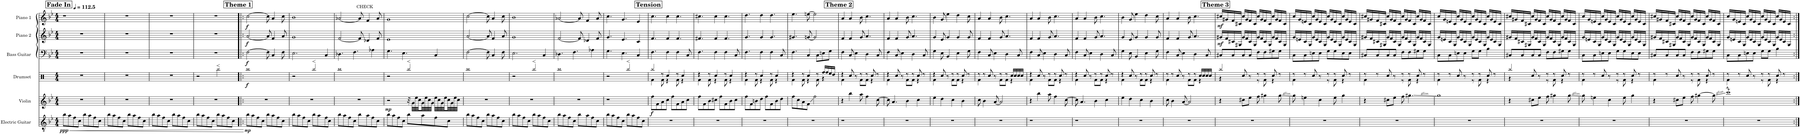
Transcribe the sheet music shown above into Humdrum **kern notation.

**kern	**dynam	**kern	**dynam	**kern	**dynam	**kern	**dynam	**kern	**dynam	**kern	**dynam
*part6	*part6	*part5	*part5	*part4	*part4	*part3	*part3	*part2	*part2	*part1	*part1
*staff6	*staff6	*staff5	*staff5	*staff4	*staff4	*staff3	*staff3	*staff2	*staff2	*staff1	*staff1
*I"Electric Guitar	*	*I"Violin	*	*I"Drumset	*	*I"Bass Guitar	*	*I"Piano 2	*	*I"Piano 1	*
*I'El. Guit.	*	*I'Vln.	*	*I'D. Set	*	*I'B. Guit.	*	*I'Pno. 2	*	*I'Pno. 1	*
*clefGv2	*	*clefG2	*	*clefX	*	*clefF4	*	*clefG2	*	*clefG2	*
*	*	*	*	*	*	*Trd7c12	*	*	*	*	*
*k[b-e-]	*	*k[b-e-]	*	*k[]	*	*k[b-e-]	*	*k[b-e-]	*	*k[b-e-]	*
*M4/4	*	*M4/4	*	*M4/4	*	*M4/4	*	*M4/4	*	*M4/4	*
*MM113	*	*MM113	*	*MM113	*	*MM113	*	*MM113	*	*MM113	*
!!LO:REH:place=s1:a:B:cj:fs=14:t=Fade In
=1	=1	=1	=1	=1	=1	=1	=1	=1	=1	=1	=1
!	!LO:HP:b	!	!	!	!	!	!	!	!	!	!
!	!LO:DY:n=1:b	!	!	!	!	!	!	!	!	!	!
8b-\L	< ppp	1r	.	1r	.	1r	.	1r	.	1r	.
8a\	.	.	.	.	.	.	.	.	.	.	.
8f\	.	.	.	.	.	.	.	.	.	.	.
8c\J	.	.	.	.	.	.	.	.	.	.	.
8b-\L	.	.	.	.	.	.	.	.	.	.	.
8a\	.	.	.	.	.	.	.	.	.	.	.
8f\	.	.	.	.	.	.	.	.	.	.	.
8c\J	.	.	.	.	.	.	.	.	.	.	.
=2	=2	=2	=2	=2	=2	=2	=2	=2	=2	=2	=2
8b-\L	.	1r	.	1r	.	1r	.	1r	.	1r	.
8a\	.	.	.	.	.	.	.	.	.	.	.
8f\	.	.	.	.	.	.	.	.	.	.	.
8c\J	.	.	.	.	.	.	.	.	.	.	.
8b-\L	.	.	.	.	.	.	.	.	.	.	.
8a\	.	.	.	.	.	.	.	.	.	.	.
8f\	.	.	.	.	.	.	.	.	.	.	.
8c\J	.	.	.	.	.	.	.	.	.	.	.
=3	=3	=3	=3	=3	=3	=3	=3	=3	=3	=3	=3
8b-\L	.	1r	.	1r	.	1r	.	1r	.	1r	.
8a\	.	.	.	.	.	.	.	.	.	.	.
8f\	.	.	.	.	.	.	.	.	.	.	.
8c\J	.	.	.	.	.	.	.	.	.	.	.
8b-\L	.	.	.	.	.	.	.	.	.	.	.
8a\	.	.	.	.	.	.	.	.	.	.	.
8f\	.	.	.	.	.	.	.	.	.	.	.
8c\J	.	.	.	.	.	.	.	.	.	.	.
=4	=4	=4	=4	=4	=4	=4	=4	=4	=4	=4	=4
8b-\L	.	1r	.	2r	.	1r	.	1r	.	1r	.
8a\	.	.	.	.	.	.	.	.	.	.	.
8f\	.	.	.	.	.	.	.	.	.	.	.
8c\J	.	.	.	.	.	.	.	.	.	.	.
8b-\L	.	.	.	2Rbb>\	.	.	.	.	.	.	.
8a\	.	.	.	.	.	.	.	.	.	.	.
8f\	.	.	.	.	.	.	.	.	.	.	.
8c\J	.	.	.	.	.	.	.	.	.	.	.
.	[	.	.	.	.	.	.	.	.	.	.
!!LO:REH:place=s1:a:B:cj:fs=14:t=Theme 1
=5!|:	=5!|:	=5!|:	=5!|:	=5!|:	=5!|:	=5!|:	=5!|:	=5!|:	=5!|:	=5!|:	=5!|:
!	!LO:DY:b	!	!	!	!LO:DY:b	!	!LO:DY:b	!	!LO:DY:b	!	!LO:DY:b
8b-\L	mp	1r	.	1Rbb	f	[2F\	f	[2a/	f	[2cc\	f
8a\	.	.	.	.	.	.	.	.	.	.	.
8f\	.	.	.	.	.	.	.	.	.	.	.
8c\J	.	.	.	.	.	.	.	.	.	.	.
8b-\L	.	.	.	.	.	8F\]	.	8a/]	.	8cc\]	.
8a\	.	.	.	.	.	4C/	.	4f/	.	4a/	.
8f\	.	.	.	.	.	.	.	.	.	.	.
8c\J	.	.	.	.	.	8F\	.	8a/	.	8cc\	.
=6	=6	=6	=6	=6	=6	=6	=6	=6	=6	=6	=6
8b-\L	.	1r	.	2r	.	2.E-\	.	1g	.	1b-	.
8a\	.	.	.	.	.	.	.	.	.	.	.
8f\	.	.	.	.	.	.	.	.	.	.	.
8c\J	.	.	.	.	.	.	.	.	.	.	.
8b-\L	.	.	.	2Rbb>/	.	.	.	.	.	.	.
8a\	.	.	.	.	.	.	.	.	.	.	.
8f\	.	.	.	.	.	4C/	.	.	.	.	.
8c\J	.	.	.	.	.	.	.	.	.	.	.
=7	=7	=7	=7	=7	=7	=7	=7	=7	=7	=7	=7
8b-\L	.	1r	.	1Rbb	.	4.D-X\	.	[2f/	.	[2a-X/	.
8a\	.	.	.	.	.	.	.	.	.	.	.
8f\	.	.	.	.	.	.	.	.	.	.	.
8c\J	.	.	.	.	.	4.F\	.	.	.	.	.
8b-\L	.	.	.	.	.	.	.	8f/]	.	8a-/]	.
!	!	!	!	!	!	!	!	!	!	!LO:TX:a:t=CHECK	!
8a\	.	.	.	.	.	.	.	4d-X/	.	4f/	.
8f\	.	.	.	.	.	4A-X\	.	.	.	.	.
8c\J	.	.	.	.	.	.	.	8f/	.	8a-/	.
=8	=8	=8	=8	=8	=8	=8	=8	=8	=8	=8	=8
!	!	!	!LO:DY:b	!	!	!	!	!	!	!	!
8b-\L	.	2r	mp	2r	.	4.G\	.	1e-	.	1g	.
8a\	.	.	.	.	.	.	.	.	.	.	.
8f\	.	.	.	.	.	.	.	.	.	.	.
8c\J	.	.	.	.	.	4.E-\	.	.	.	.	.
8b-\L	.	32r	.	2Rbb>/	.	.	.	.	.	.	.
.	.	32g\LLL	.	.	.	.	.	.	.	.	.
.	.	32ee-\	.	.	.	.	.	.	.	.	.
.	.	32cc\	.	.	.	.	.	.	.	.	.
8a\	.	32g\	.	.	.	.	.	.	.	.	.
.	.	32ee-\	.	.	.	.	.	.	.	.	.
.	.	32cc\	.	.	.	.	.	.	.	.	.
.	.	32g\JJJ	.	.	.	.	.	.	.	.	.
8f\	.	32ee-\LLL	.	.	.	4C/	.	.	.	.	.
.	.	32cc\	.	.	.	.	.	.	.	.	.
.	.	32g\	.	.	.	.	.	.	.	.	.
.	.	32ee-\	.	.	.	.	.	.	.	.	.
8c\J	.	32cc\	.	.	.	.	.	.	.	.	.
.	.	32g\	.	.	.	.	.	.	.	.	.
.	.	32ee-\	.	.	.	.	.	.	.	.	.
.	.	32cc\JJJ	.	.	.	.	.	.	.	.	.
=9	=9	=9	=9	=9	=9	=9	=9	=9	=9	=9	=9
8b-\L	.	1r	.	1Rbb	.	[2F\	.	[2a/	.	[2cc\	.
8a\	.	.	.	.	.	.	.	.	.	.	.
8f\	.	.	.	.	.	.	.	.	.	.	.
8c\J	.	.	.	.	.	.	.	.	.	.	.
8b-\L	.	.	.	.	.	8F\]	.	8a/]	.	8cc\]	.
8a\	.	.	.	.	.	4C/	.	4f/	.	4a/	.
8f\	.	.	.	.	.	.	.	.	.	.	.
8c\J	.	.	.	.	.	8F\	.	8a/	.	8cc\	.
=10	=10	=10	=10	=10	=10	=10	=10	=10	=10	=10	=10
8b-\L	.	1r	.	2r	.	2.E-\	.	1g	.	1b-	.
8a\	.	.	.	.	.	.	.	.	.	.	.
8f\	.	.	.	.	.	.	.	.	.	.	.
8c\J	.	.	.	.	.	.	.	.	.	.	.
8b-\L	.	.	.	2Rbb>/	.	.	.	.	.	.	.
8a\	.	.	.	.	.	.	.	.	.	.	.
8f\	.	.	.	.	.	4C/	.	.	.	.	.
8c\J	.	.	.	.	.	.	.	.	.	.	.
=11	=11	=11	=11	=11	=11	=11	=11	=11	=11	=11	=11
8b-\L	.	1r	.	1Rbb	.	4.D-X\	.	[2f/	.	[2a-X/	.
8a\	.	.	.	.	.	.	.	.	.	.	.
8f\	.	.	.	.	.	.	.	.	.	.	.
8c\J	.	.	.	.	.	4.F\	.	.	.	.	.
8b-\L	.	.	.	.	.	.	.	8f/]	.	8a-/]	.
8a\	.	.	.	.	.	.	.	4d-X/	.	4f/	.
8f\	.	.	.	.	.	4A-X\	.	.	.	.	.
8c\J	.	.	.	.	.	.	.	8f/	.	8a-/	.
=12	=12	=12	=12	=12	=12	=12	=12	=12	=12	=12	=12
8b-\L	.	1r	.	2r	.	4.G\	.	4.g/	.	4.cc\	.
8a\	.	.	.	.	.	.	.	.	.	.	.
8f\	.	.	.	.	.	.	.	.	.	.	.
8c\J	.	.	.	.	.	4.E-\	.	4.e-/	.	4.g/	.
8b-\L	.	.	.	2Rbb>/	.	.	.	.	.	.	.
8a\	.	.	.	.	.	.	.	.	.	.	.
8f\	.	.	.	.	.	4C/	.	4c/	.	4e-/	.
8c\J	.	.	.	.	.	.	.	.	.	.	.
!!LO:REH:place=s1:a:B:cj:fs=14:t=Tension
=13	=13	=13	=13	=13	=13	=13	=13	=13	=13	=13	=13
*	*	*	*	*^	*	*	*	*	*	*	*
!	!	!	!LO:DY:b	!	!	!	!	!	!	!	!	!
1r	.	8ff\L	f	4Rbb/	4Rf\	.	4.F\	.	4.f/	.	4.cc\	.
.	.	8f\	.	.	.	.	.	.	.	.	.	.
.	.	8a\	.	8r	8Rf\	.	.	.	.	.	.	.
.	.	8cc\J	.	4Rcc/	4r	.	4F\	.	4f/	.	4cc\	.
.	.	8ff\L	.	.	.	.	.	.	.	.	.	.
.	.	8f\	.	8r	8Rf\	.	4F\	.	4.f/	.	4.cc\	.
.	.	8a\	.	4Rcc/	4r	.	.	.	.	.	.	.
.	.	8cc\J	.	.	.	.	8C/	.	.	.	.	.
=14	=14	=14	=14	=14	=14	=14	=14	=14	=14	=14	=14	=14
1r	.	8ff\L	.	4r	4Rf\	.	4.F\	.	4.f#X/	.	4.cc#X\	.
.	.	8f\	.	.	.	.	.	.	.	.	.	.
.	.	8b-\	.	8r	8Rf\	.	.	.	.	.	.	.
.	.	8cc#X\J	.	4Rcc/	4r	.	4F\	.	4f#/	.	4cc#\	.
.	.	8ff\L	.	.	.	.	.	.	.	.	.	.
.	.	8f\	.	8r	8Rf\	.	4F\	.	4.f#/	.	4.cc#\	.
.	.	8b-\	.	4Rcc/	4r	.	.	.	.	.	.	.
.	.	8cc#\J	.	.	.	.	8C/	.	.	.	.	.
=15	=15	=15	=15	=15	=15	=15	=15	=15	=15	=15	=15	=15
1r	.	8ff\L	.	4r	4Rf\	.	4.F\	.	4.g/	.	4.dd\	.
.	.	8f\	.	.	.	.	.	.	.	.	.	.
.	.	8bn\	.	8r	8Rf\	.	.	.	.	.	.	.
.	.	8dd\J	.	4Rcc/	4r	.	4F\	.	4g/	.	4dd\	.
.	.	8ff\L	.	.	.	.	.	.	.	.	.	.
.	.	8f\	.	8r	8Rf\	.	4F\	.	4.g/	.	4.dd\	.
.	.	8b\	.	4Rcc/	4r	.	.	.	.	.	.	.
.	.	8dd\J	.	.	.	.	8C/	.	.	.	.	.
=16	=16	=16	=16	=16	=16	=16	=16	=16	=16	=16	=16	=16
1r	.	8ff\L	.	4r	4Rf\	.	4.F\	.	4.g#X/	.	4.ee-\	.
.	.	8cc\	.	.	.	.	.	.	.	.	.	.
.	.	8a\	.	8r	8Rf\	.	.	.	.	.	.	.
.	.	8f\J	.	4Rcc/	4r	.	4C/	.	[8gn/	.	[8een\	.
.	.	2ff\	.	.	.	.	.	.	2g/]	.	2ee\]	.
.	.	.	.	8r	8Rf\	.	8C\L	.	.	.	.	.
.	.	.	.	16Rff/LL	4r	.	8En\	.	.	.	.	.
.	.	.	.	16Rff/	.	.	.	.	.	.	.	.
.	.	.	.	16Ree/	.	.	8G\J	.	.	.	.	.
.	.	.	.	16Rdd/JJ	.	.	.	.	.	.	.	.
!!LO:REH:place=s1:a:B:cj:fs=14:t=Theme 2
=17	=17	=17	=17	=17	=17	=17	=17	=17	=17	=17	=17	=17
1r	.	4r	.	4r	4Rf\	.	4F\	.	4f/	.	4a/	.
.	.	4bb-\	.	8Rcc/	4ryy	.	8C/	.	4f/	.	4a/	.
.	.	.	.	8r	.	.	4E-\	.	.	.	.	.
.	.	8aa\	.	8r	8Rf\L	.	.	.	8g/	.	8b-\	.
.	.	4ff\	.	8r	8Rf\J	.	4D\	.	4.a/	.	4.cc\	.
.	.	.	.	8Rcc/	4r	.	.	.	.	.	.	.
.	.	[8cc\	.	8r	.	.	8C/	.	.	.	.	.
=18	=18	=18	=18	=18	=18	=18	=18	=18	=18	=18	=18	=18
1r	.	8cc\]	.	4r	4Rf\	.	4F\	.	4f/	.	4a/	.
.	.	4.a/	.	.	.	.	.	.	.	.	.	.
.	.	.	.	8Rcc/	4ryy	.	8C/	.	4f/	.	4a/	.
.	.	.	.	8r	.	.	4E-\	.	.	.	.	.
.	.	4b-\	.	8r	8Rf\L	.	.	.	8g/	.	8b-\	.
.	.	.	.	8r	8Rf\J	.	4D\	.	4.a/	.	4.cc\	.
.	.	4cc\	.	8Rcc/	4r	.	.	.	.	.	.	.
.	.	.	.	8r	.	.	8C/	.	.	.	.	.
=19	=19	=19	=19	=19	=19	=19	=19	=19	=19	=19	=19	=19
1r	.	4ee-\	.	4r	4Rf\	.	4G\	.	4g/	.	4b-\	.
.	.	4dd\	.	8Rcc/	4ryy	.	8E-\	.	8e-/	.	8g/	.
.	.	.	.	8r	.	.	4BB-/	.	4g/	.	4ee-\	.
.	.	4cc\	.	8r	8Rf\L	.	.	.	.	.	.	.
.	.	.	.	8r	8Rf\J	.	4E-\	.	4g/	.	4dd\	.
.	.	4b-\	.	8Rcc/	4r	.	.	.	.	.	.	.
.	.	.	.	8r	.	.	8G\	.	8g/	.	8cc\	.
=20	=20	=20	=20	=20	=20	=20	=20	=20	=20	=20	=20	=20
1r	.	8cc\	.	8r	4Rf\	.	4F\	.	4f/	.	4a/	.
.	.	4b-\	.	8r	.	.	.	.	.	.	.	.
.	.	.	.	8Rcc/	4ryy	.	8C/	.	4f/	.	4a/	.
.	.	[8a/	.	8r	.	.	4E-\	.	.	.	.	.
.	.	2a/]	.	8r	8Rf\L	.	.	.	8g/	.	8b-\	.
.	.	.	.	8r	8Rf\J	.	4D\	.	4.a/	.	4.cc\	.
.	.	.	.	16Rcc/LL	4r	.	.	.	.	.	.	.
.	.	.	.	16Rcc/	.	.	.	.	.	.	.	.
.	.	.	.	16Rcc/	.	.	8C/	.	.	.	.	.
.	.	.	.	16Rcc/JJ	.	.	.	.	.	.	.	.
=21	=21	=21	=21	=21	=21	=21	=21	=21	=21	=21	=21	=21
1r	.	4r	.	4r	4Rf\	.	4F\	.	4f/	.	4a/	.
.	.	4bb-\	.	8Rcc/	4ryy	.	8C/	.	4f/	.	4a/	.
.	.	.	.	8r	.	.	4E-\	.	.	.	.	.
.	.	8aa\	.	8r	8Rf\L	.	.	.	8g/	.	8b-\	.
.	.	4ff\	.	8r	8Rf\J	.	4D\	.	4.a/	.	4.cc\	.
.	.	.	.	8Rcc/	4r	.	.	.	.	.	.	.
.	.	[8cc\	.	8r	.	.	8C/	.	.	.	.	.
=22	=22	=22	=22	=22	=22	=22	=22	=22	=22	=22	=22	=22
1r	.	8cc\]	.	4r	4Rf\	.	4F\	.	4f/	.	4a/	.
.	.	4.a/	.	.	.	.	.	.	.	.	.	.
.	.	.	.	8Rcc/	4ryy	.	8C/	.	4f/	.	4a/	.
.	.	.	.	8r	.	.	4E-\	.	.	.	.	.
.	.	4b-\	.	8r	8Rf\L	.	.	.	8g/	.	8b-\	.
.	.	.	.	8r	8Rf\J	.	4D\	.	4.a/	.	4.cc\	.
.	.	4cc\	.	8Rcc/	4r	.	.	.	.	.	.	.
.	.	.	.	8r	.	.	8C/	.	.	.	.	.
=23	=23	=23	=23	=23	=23	=23	=23	=23	=23	=23	=23	=23
1r	.	4ee-\	.	4r	4Rf\	.	4G\	.	4g/	.	4b-\	.
.	.	4dd\	.	8Rcc/	4ryy	.	8E-\	.	8e-/	.	8g/	.
.	.	.	.	8r	.	.	4BB-/	.	4g/	.	4ee-\	.
.	.	4cc\	.	8r	8Rf\L	.	.	.	.	.	.	.
.	.	.	.	8r	8Rf\J	.	4E-\	.	4g/	.	4dd\	.
.	.	4b-\	.	8Rcc/	4r	.	.	.	.	.	.	.
.	.	.	.	8r	.	.	8G\	.	8g/	.	8cc\	.
=24	=24	=24	=24	=24	=24	=24	=24	=24	=24	=24	=24	=24
1r	.	8cc\	.	8r	4Rf\	.	4F\	.	4f/	.	4a/	.
.	.	4b-\	.	8r	.	.	.	.	.	.	.	.
.	.	.	.	8Rcc/	4ryy	.	8C/	.	4f/	.	4a/	.
.	.	[8a/	.	8r	.	.	4E-\	.	.	.	.	.
.	.	2a/]	.	8r	8Rf\L	.	.	.	8g/	.	8b-\	.
.	.	.	.	8r	8Rf\J	.	4D\	.	4.a/	.	4.cc\	.
.	.	.	.	16Rcc/LL	4r	.	.	.	.	.	.	.
.	.	.	.	16Rcc/	.	.	.	.	.	.	.	.
.	.	.	.	16Rcc/	.	.	8C/	.	.	.	.	.
.	.	.	.	16Rcc/JJ	.	.	.	.	.	.	.	.
!!LO:REH:place=s1:a:B:cj:fs=14:t=Theme 3
=25	=25	=25	=25	=25	=25	=25	=25	=25	=25	=25	=25	=25
!	!	!	!	!	!	!	!	!	!	!LO:DY:b	!	!LO:DY:b
1r	.	4r	.	4Rbb/	4r	.	8C#X/L	.	16g#X/LL	mf	16cc#X/LL	mf
.	.	.	.	.	.	.	.	.	16f/	.	16g#X/	.
.	.	.	.	.	.	.	8C#/	.	16c#X/	.	16f/	.
.	.	.	.	.	.	.	.	.	16G#X/JJ	.	16c#X/JJ	.
.	.	8cc#X\L	.	8Rcc/	4ryy	.	8C#/	.	16g#/LL	.	16cc#/LL	.
.	.	.	.	.	.	.	.	.	16f/	.	16g#/	.
.	.	8ee-\J	.	8r	.	.	8C#/J	.	16c#/	.	16f/	.
.	.	.	.	.	.	.	.	.	16G#/JJ	.	16c#/JJ	.
.	.	8ff\	.	8r	8r	.	8F\L	.	16g#/LL	.	16cc#/LL	.
.	.	.	.	.	.	.	.	.	16f/	.	16g#/	.
.	.	4gg#X\	.	8r	8Rf\	.	8F\	.	16c#/	.	16f/	.
.	.	.	.	.	.	.	.	.	16G#/JJ	.	16c#/JJ	.
.	.	.	.	8Rcc/	4r	.	8G#X\	.	16g#/LL	.	16cc#/LL	.
.	.	.	.	.	.	.	.	.	16f/	.	16g#/	.
.	.	8gg#\	.	8r	.	.	8G#\J	.	16c#/	.	16f/	.
.	.	.	.	.	.	.	.	.	16G#/JJ	.	16c#/JJ	.
=26	=26	=26	=26	=26	=26	=26	=26	=26	=26	=26	=26	=26
1r	.	8gg\	.	8r	4Rf\	.	8C\L	.	16g/LL	.	16cc/LL	.
.	.	.	.	.	.	.	.	.	16en/	.	16g/	.
.	.	4een\	.	8r	.	.	8C\	.	16c/	.	16en/	.
.	.	.	.	.	.	.	.	.	16G/JJ	.	16c/JJ	.
.	.	.	.	8Rcc/	4ryy	.	8En\	.	16g/LL	.	16cc/LL	.
.	.	.	.	.	.	.	.	.	16e/	.	16g/	.
.	.	4cc\	.	8r	.	.	8E\J	.	16c/	.	16e/	.
.	.	.	.	.	.	.	.	.	16G/JJ	.	16c/JJ	.
.	.	.	.	8r	8r	.	8G\L	.	16g/LL	.	16cc/LL	.
.	.	.	.	.	.	.	.	.	16e/	.	16g/	.
.	.	8ee\	.	8r	8Rf\	.	8G\	.	16c/	.	16e/	.
.	.	.	.	.	.	.	.	.	16G/JJ	.	16c/JJ	.
.	.	4gg\	.	8Rcc/	4r	.	8E\	.	16g/LL	.	16cc/LL	.
.	.	.	.	.	.	.	.	.	16e/	.	16g/	.
.	.	.	.	8r	.	.	8E\J	.	16c/	.	16e/	.
.	.	.	.	.	.	.	.	.	16G/JJ	.	16c/JJ	.
=27	=27	=27	=27	=27	=27	=27	=27	=27	=27	=27	=27	=27
1r	.	4r	.	8r	4Rf\	.	8C#X/L	.	16g#X/LL	.	16cc#X/LL	.
.	.	.	.	.	.	.	.	.	16f/	.	16g#X/	.
.	.	.	.	8r	.	.	8C#/	.	16c#X/	.	16f/	.
.	.	.	.	.	.	.	.	.	16G#X/JJ	.	16c#X/JJ	.
.	.	8cc#X\L	.	8Rcc/	4ryy	.	8C#/	.	16g#/LL	.	16cc#/LL	.
.	.	.	.	.	.	.	.	.	16f/	.	16g#/	.
.	.	8ee-\J	.	8r	.	.	8C#/J	.	16c#/	.	16f/	.
.	.	.	.	.	.	.	.	.	16G#/JJ	.	16c#/JJ	.
.	.	8ff\	.	8r	8r	.	8F\L	.	16g#/LL	.	16cc#/LL	.
.	.	.	.	.	.	.	.	.	16f/	.	16g#/	.
.	.	4.gg#X\	.	8r	8Rf\	.	8F\	.	16c#/	.	16f/	.
.	.	.	.	.	.	.	.	.	16G#/JJ	.	16c#/JJ	.
.	.	.	.	8Rcc/	4r	.	8G#X\	.	16g#/LL	.	16cc#/LL	.
.	.	.	.	.	.	.	.	.	16f/	.	16g#/	.
.	.	.	.	8r	.	.	8G#\J	.	16c#/	.	16f/	.
.	.	.	.	.	.	.	.	.	16G#/JJ	.	16c#/JJ	.
=28	=28	=28	=28	=28	=28	=28	=28	=28	=28	=28	=28	=28
1r	.	1gg	.	8r	4Rf\	.	8C\L	.	16g/LL	.	16cc/LL	.
.	.	.	.	.	.	.	.	.	16en/	.	16g/	.
.	.	.	.	8r	.	.	8C\	.	16c/	.	16en/	.
.	.	.	.	.	.	.	.	.	16G/JJ	.	16c/JJ	.
.	.	.	.	8Rcc/	4ryy	.	8En\	.	16g/LL	.	16cc/LL	.
.	.	.	.	.	.	.	.	.	16e/	.	16g/	.
.	.	.	.	8r	.	.	8E\J	.	16c/	.	16e/	.
.	.	.	.	.	.	.	.	.	16G/JJ	.	16c/JJ	.
.	.	.	.	8r	8r	.	8G\L	.	16g/LL	.	16cc/LL	.
.	.	.	.	.	.	.	.	.	16e/	.	16g/	.
.	.	.	.	8r	8Rf\	.	8G\J	.	16c/	.	16e/	.
.	.	.	.	.	.	.	.	.	16G/JJ	.	16c/JJ	.
.	.	.	.	8Rcc/	4r	.	4B-\	.	16g/LL	.	16cc/LL	.
.	.	.	.	.	.	.	.	.	16e/	.	16g/	.
.	.	.	.	8r	.	.	.	.	16c/	.	16e/	.
.	.	.	.	.	.	.	.	.	16G/JJ	.	16c/JJ	.
=29	=29	=29	=29	=29	=29	=29	=29	=29	=29	=29	=29	=29
1r	.	4r	.	4Rbb/	4r	.	8C#X/L	.	16g#X/LL	.	16cc#X/LL	.
.	.	.	.	.	.	.	.	.	16f/	.	16g#X/	.
.	.	.	.	.	.	.	8C#/	.	16c#X/	.	16f/	.
.	.	.	.	.	.	.	.	.	16G#X/JJ	.	16c#X/JJ	.
.	.	8cc#X\L	.	8Rcc/	4ryy	.	8C#/	.	16g#/LL	.	16cc#/LL	.
.	.	.	.	.	.	.	.	.	16f/	.	16g#/	.
.	.	8ee-\J	.	8r	.	.	8C#/J	.	16c#/	.	16f/	.
.	.	.	.	.	.	.	.	.	16G#/JJ	.	16c#/JJ	.
.	.	8ff\	.	8r	8r	.	8F\L	.	16g#/LL	.	16cc#/LL	.
.	.	.	.	.	.	.	.	.	16f/	.	16g#/	.
.	.	4gg#X\	.	8r	8Rf\	.	8F\	.	16c#/	.	16f/	.
.	.	.	.	.	.	.	.	.	16G#/JJ	.	16c#/JJ	.
.	.	.	.	8Rcc/	4r	.	8G#X\	.	16g#/LL	.	16cc#/LL	.
.	.	.	.	.	.	.	.	.	16f/	.	16g#/	.
.	.	8gg#\	.	8r	.	.	8G#\J	.	16c#/	.	16f/	.
.	.	.	.	.	.	.	.	.	16G#/JJ	.	16c#/JJ	.
=30	=30	=30	=30	=30	=30	=30	=30	=30	=30	=30	=30	=30
1r	.	8gg\	.	8r	4Rf\	.	8C\L	.	16g/LL	.	16cc/LL	.
.	.	.	.	.	.	.	.	.	16en/	.	16g/	.
.	.	4een\	.	8r	.	.	8C\	.	16c/	.	16en/	.
.	.	.	.	.	.	.	.	.	16G/JJ	.	16c/JJ	.
.	.	.	.	8Rcc/	4ryy	.	8En\	.	16g/LL	.	16cc/LL	.
.	.	.	.	.	.	.	.	.	16e/	.	16g/	.
.	.	4cc\	.	8r	.	.	8E\J	.	16c/	.	16e/	.
.	.	.	.	.	.	.	.	.	16G/JJ	.	16c/JJ	.
.	.	.	.	8r	8r	.	8G\L	.	16g/LL	.	16cc/LL	.
.	.	.	.	.	.	.	.	.	16e/	.	16g/	.
.	.	8ee\	.	8r	8Rf\	.	8G\	.	16c/	.	16e/	.
.	.	.	.	.	.	.	.	.	16G/JJ	.	16c/JJ	.
.	.	4gg\	.	8Rcc/	4r	.	8E\	.	16g/LL	.	16cc/LL	.
.	.	.	.	.	.	.	.	.	16e/	.	16g/	.
.	.	.	.	8r	.	.	8E\J	.	16c/	.	16e/	.
.	.	.	.	.	.	.	.	.	16G/JJ	.	16c/JJ	.
=31	=31	=31	=31	=31	=31	=31	=31	=31	=31	=31	=31	=31
1r	.	4r	.	8r	4Rf\	.	8C#X/L	.	16g#X/LL	.	16cc#X/LL	.
.	.	.	.	.	.	.	.	.	16f/	.	16g#X/	.
.	.	.	.	8r	.	.	8C#/	.	16c#X/	.	16f/	.
.	.	.	.	.	.	.	.	.	16G#X/JJ	.	16c#X/JJ	.
.	.	8cc#X\L	.	8Rcc/	4ryy	.	8C#/	.	16g#/LL	.	16cc#/LL	.
.	.	.	.	.	.	.	.	.	16f/	.	16g#/	.
.	.	8ee-\J	.	8r	.	.	8C#/J	.	16c#/	.	16f/	.
.	.	.	.	.	.	.	.	.	16G#/JJ	.	16c#/JJ	.
.	.	8ff\	.	8r	8r	.	8F\L	.	16g#/LL	.	16cc#/LL	.
.	.	.	.	.	.	.	.	.	16f/	.	16g#/	.
.	.	[4gg#X\	.	8r	8Rf\	.	8F\	.	16c#/	.	16f/	.
.	.	.	.	.	.	.	.	.	16G#/JJ	.	16c#/JJ	.
.	.	.	.	8Rcc/	4r	.	8G#X\	.	16g#/LL	.	16cc#/LL	.
.	.	.	.	.	.	.	.	.	16f/	.	16g#/	.
.	.	8gg#\]	.	8r	.	.	8G#\J	.	16c#/	.	16f/	.
.	.	.	.	.	.	.	.	.	16G#/JJ	.	16c#/JJ	.
=32	=32	=32	=32	=32	=32	=32	=32	=32	=32	=32	=32	=32
1r	.	1ccc	.	8r	4Rf\	.	8C\L	.	16g/LL	.	16cc/LL	.
.	.	.	.	.	.	.	.	.	16en/	.	16g/	.
.	.	.	.	8r	.	.	8C\	.	16c/	.	16en/	.
.	.	.	.	.	.	.	.	.	16G/JJ	.	16c/JJ	.
.	.	.	.	8Rcc/	4ryy	.	8En\	.	16g/LL	.	16cc/LL	.
.	.	.	.	.	.	.	.	.	16e/	.	16g/	.
.	.	.	.	8r	.	.	8E\J	.	16c/	.	16e/	.
.	.	.	.	.	.	.	.	.	16G/JJ	.	16c/JJ	.
.	.	.	.	8r	8r	.	8G\L	.	16g/LL	.	16cc/LL	.
.	.	.	.	.	.	.	.	.	16e/	.	16g/	.
.	.	.	.	8r	8Rf\	.	8G\J	.	16c/	.	16e/	.
.	.	.	.	.	.	.	.	.	16G/JJ	.	16c/JJ	.
.	.	.	.	8Rcc/	4r	.	4B-\	.	16g/LL	.	16cc/LL	.
.	.	.	.	.	.	.	.	.	16e/	.	16g/	.
.	.	.	.	8r	.	.	.	.	16c/	.	16e/	.
.	.	.	.	.	.	.	.	.	16G/JJ	.	16c/JJ	.
*	*	*	*	*v	*v	*	*	*	*	*	*	*
=:|!	=:|!	=:|!	=:|!	=:|!	=:|!	=:|!	=:|!	=:|!	=:|!	=:|!	=:|!
*-	*-	*-	*-	*-	*-	*-	*-	*-	*-	*-	*-
